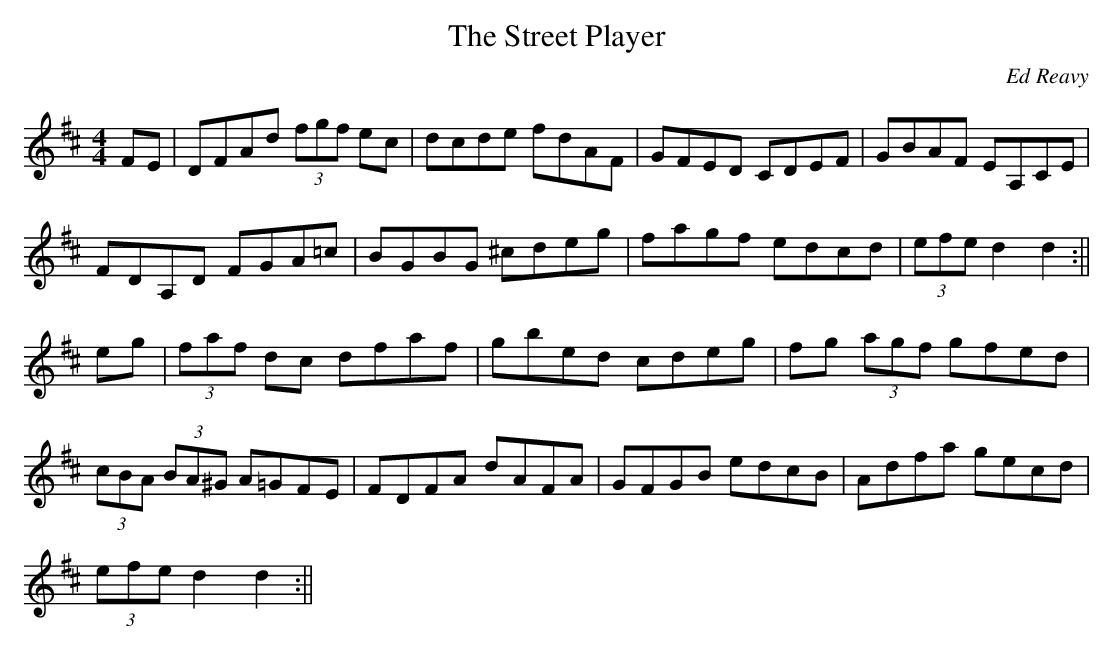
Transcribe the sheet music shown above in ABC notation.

X:1
T:The Street Player
C:Ed Reavy
M:4/4
L:1/8
K:D
FE|DFAd (3fgf ec|dcde fdAF|GFED CDEF|GBAF EA,CE|
FDA,D FGA=c|BGBG ^cdeg|fagf edcd|(3efe d2 d2:||
eg|(3faf dc dfaf|gbed cdeg|fg (3agf gfed|
(3cBA (3BA^G A=GFE|FDFA dAFA|GFGB edcB|Adfa gecd|
(3efe d2 d2:||
